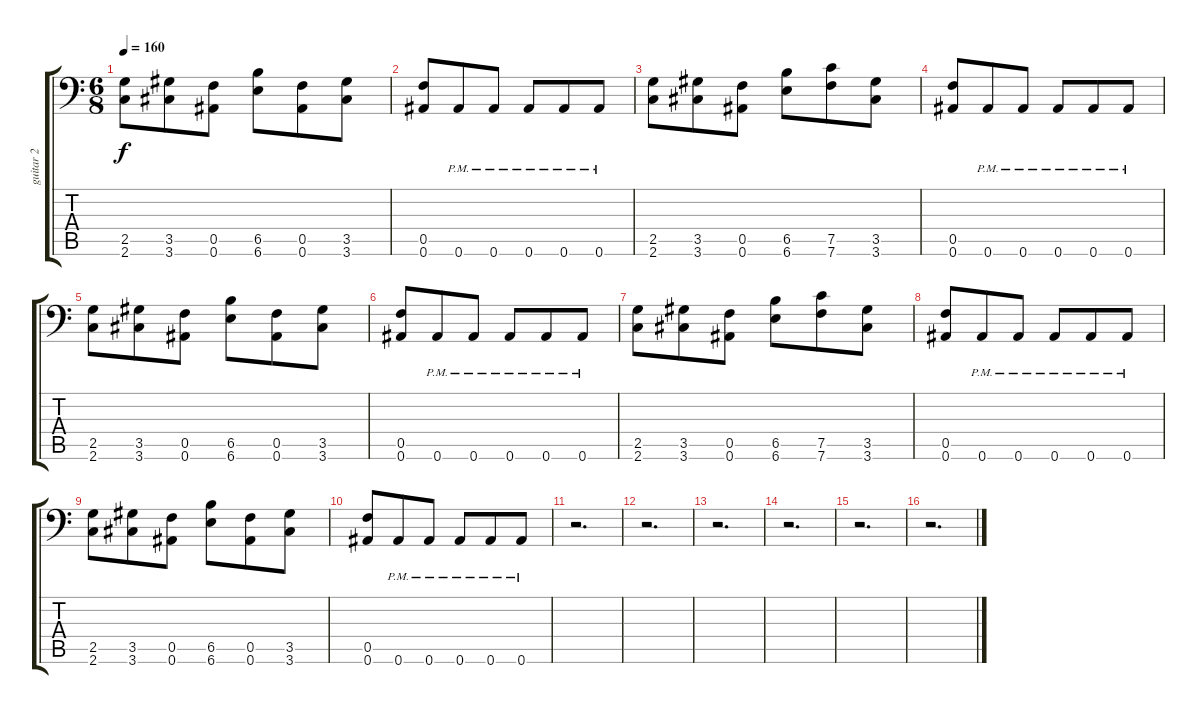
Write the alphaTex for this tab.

\track ("guitar 2" "guitar 2") {instrument distortionguitar}
\staff {score tabs}
\tuning (C4 G3 Eb3 Bb2 F2 Bb1) {hide}
\ts (6 8)
\tempo 160
\clef f4
\ks c
(2.5 2.6).8{dy f} (3.5 3.6).8 (0.5 0.6).8 (6.5 6.6).8 (0.5 0.6).8 (3.5 3.6).8 |
(0.5 0.6).8 0.6{pm}.8 0.6{pm}.8 0.6{pm}.8 0.6{pm}.8 0.6{pm}.8 |
(2.5 2.6).8 (3.5 3.6).8 (0.5 0.6).8 (6.5 6.6).8 (7.5 7.6).8 (3.5 3.6).8 |
(0.5 0.6).8 0.6{pm}.8 0.6{pm}.8 0.6{pm}.8 0.6{pm}.8 0.6{pm}.8 |
(2.5 2.6).8 (3.5 3.6).8 (0.5 0.6).8 (6.5 6.6).8 (0.5 0.6).8 (3.5 3.6).8 |
(0.5 0.6).8 0.6{pm}.8 0.6{pm}.8 0.6{pm}.8 0.6{pm}.8 0.6{pm}.8 |
(2.5 2.6).8 (3.5 3.6).8 (0.5 0.6).8 (6.5 6.6).8 (7.5 7.6).8 (3.5 3.6).8 |
(0.5 0.6).8 0.6{pm}.8 0.6{pm}.8 0.6{pm}.8 0.6{pm}.8 0.6{pm}.8 |
(2.5 2.6).8 (3.5 3.6).8 (0.5 0.6).8 (6.5 6.6).8 (0.5 0.6).8 (3.5 3.6).8 |
(0.5 0.6).8 0.6{pm}.8 0.6{pm}.8 0.6{pm}.8 0.6{pm}.8 0.6{pm}.8 |
r.2{d} |
r.2{d} |
r.2{d} |
r.2{d} |
r.2{d} |
r.2{d}
